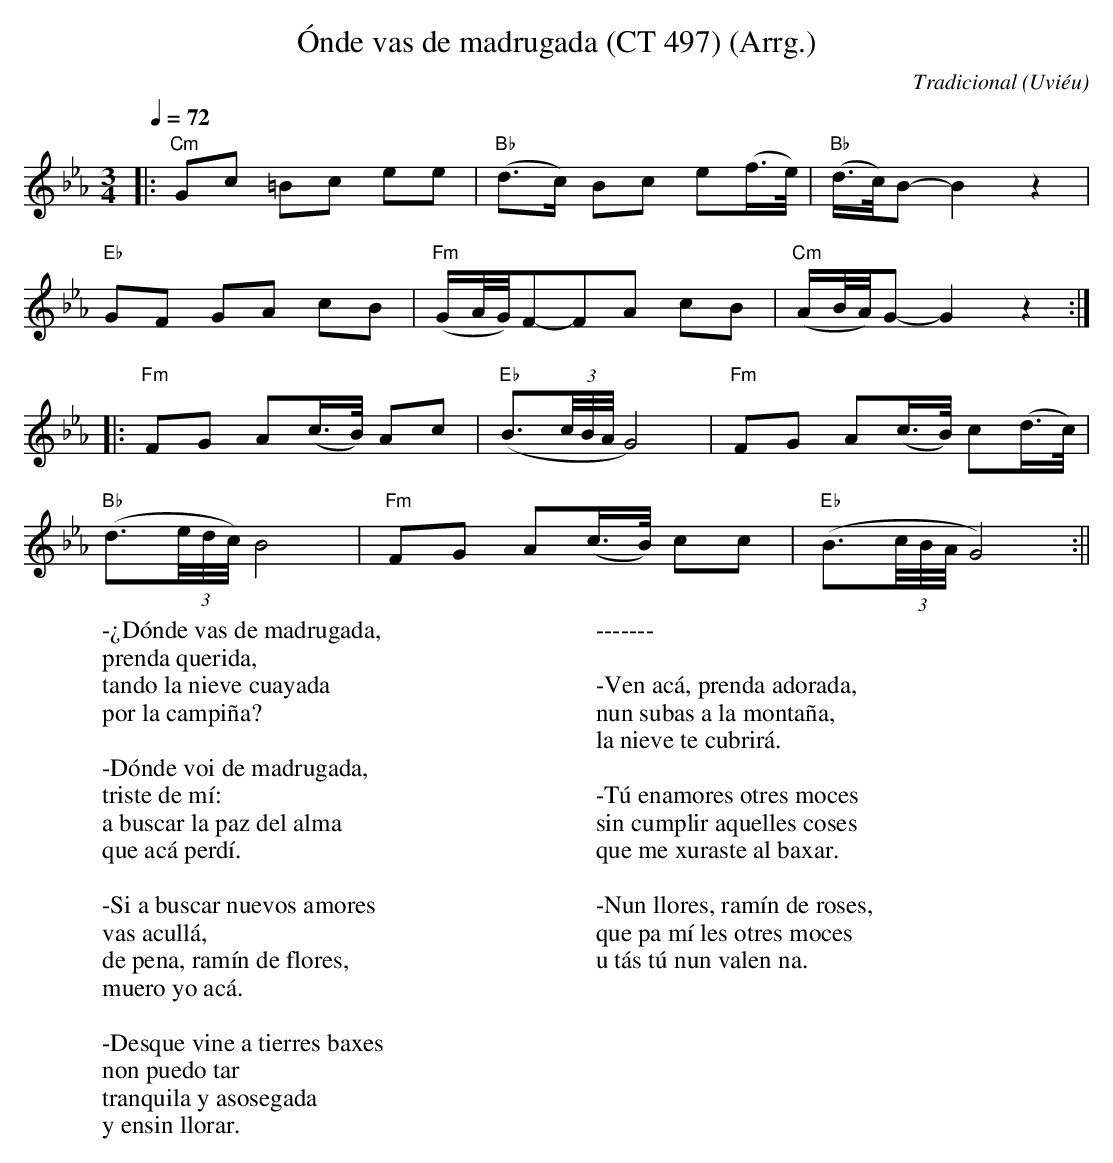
X:1
T:Ónde vas de madrugada (CT 497) (Arrg.)
C:Tradicional
O:Uviéu
M:3/4
L:1/8
Q:1/4=72
K:Cm
|:"Cm"Gc =Bc ee|"Bb"(d>c) Bc e(f/>e/)|"Bb"(d/>c/)B-B2 z2|
"Eb"GF GA cB|"Fm"(G/A/4G/4)F-FA cB|"Cm"(A/B/4A/4)G-G2 z2 :|
|:"Fm"FG A(c/>B/) Ac|"Eb"(B3/2(3c/4B/4A/4 G4)|"Fm"FG A(c/>B/) c(d/>c/)|
"Bb"(d3/2(3e/4d/4c/4) B4|"Fm"FG A(c/>B/) cc|"Eb"(B3/2(3c/4B/4A/4 G4) :||
W:-¿Dónde vas de madrugada,
W:prenda querida,
W:tando la nieve cuayada
W:por la campiña?
W:
W:-Dónde voi de madrugada,
W:triste de mí:
W:a buscar la paz del alma
W:que acá perdí.
W:
W:-Si a buscar nuevos amores
W:vas acullá,
W:de pena, ramín de flores,
W:muero yo acá.
W:
W:-Desque vine a tierres baxes
W:non puedo tar
W:tranquila y asosegada
W:y ensin llorar.
W:
W:-------
W:
W:-Ven acá, prenda adorada,
W:nun subas a la montaña,
W:la nieve te cubrirá.
W:
W:-Tú enamores otres moces
W:sin cumplir aquelles coses
W:que me xuraste al baxar.
W:
W:-Nun llores, ramín de roses,
W:que pa mí les otres moces
W:u tás tú nun valen na.
W:
